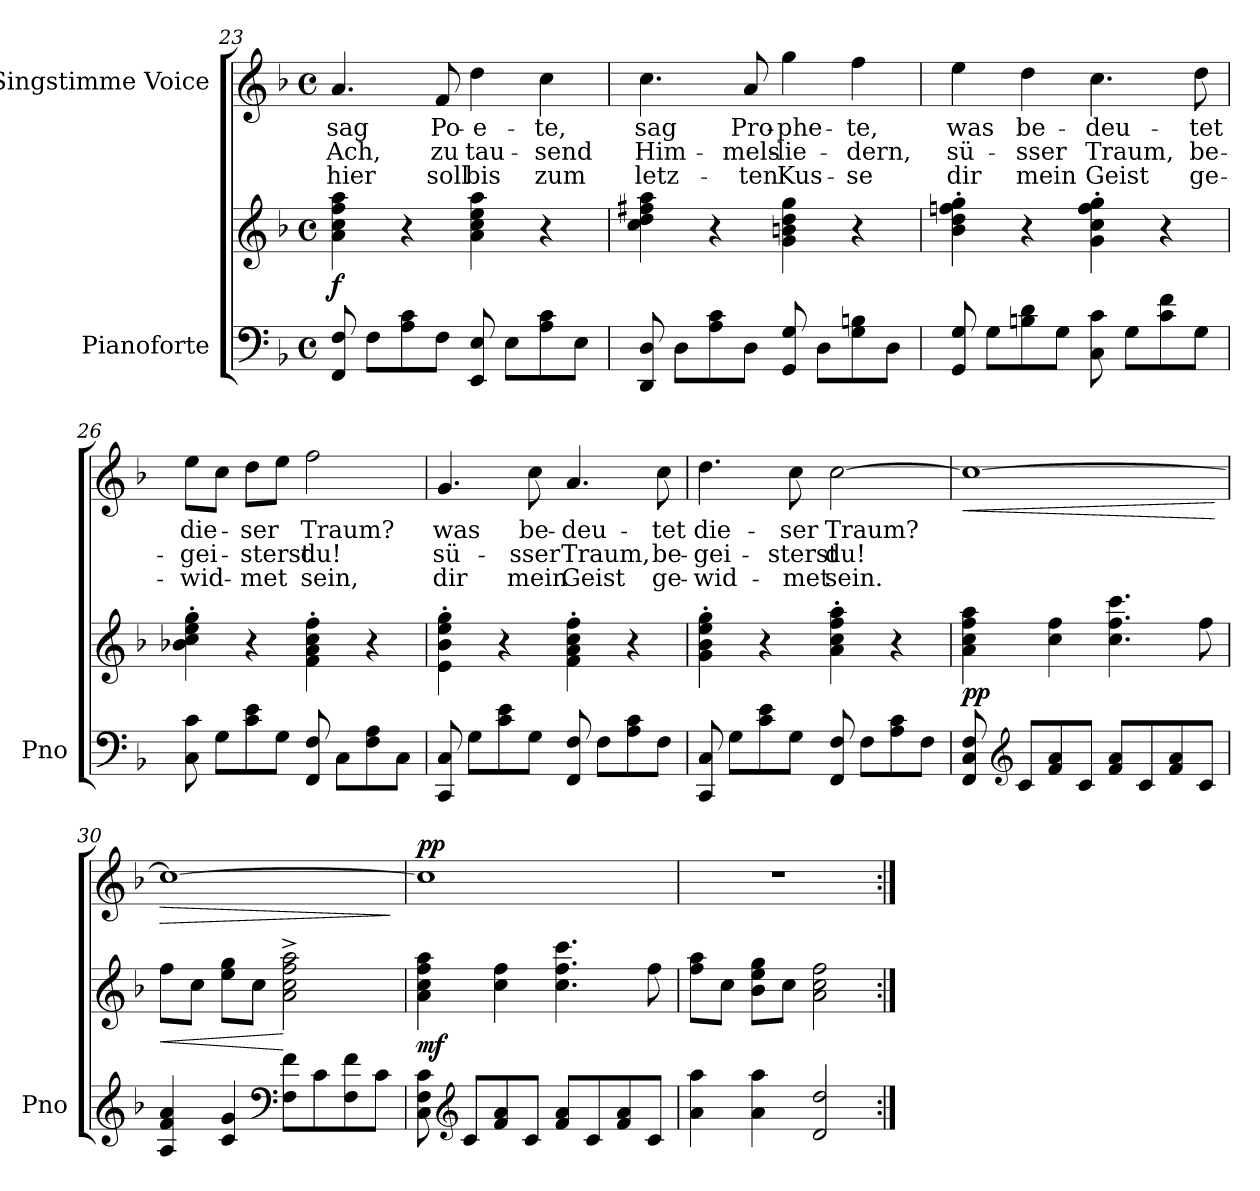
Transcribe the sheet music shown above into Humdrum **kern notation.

**kern	**kern	**dynam	**kern	**text	**text	**text	**dynam
*part2	*part2	*part2	*part1	*part1	*part1	*part1	*part1
*staff3	*staff2	*staff2/3	*staff1	*staff1	*staff1	*staff1	*staff1
*I"Pianoforte	*	*	*I"Singstimme Voice	*	*	*	*
*I'Pno	*	*	*	*	*	*	*
*clefF4	*clefG2	*	*clefG2	*	*	*	*
*k[b-]	*k[b-]	*	*k[b-]	*	*	*	*
*M4/4	*M4/4	*	*M4/4	*	*	*	*
*met(c)	*met(c)	*	*met(c)	*	*	*	*
=23	=23	=23	=23	=23	=23	=23	=23
!	!	!LO:DY:b	!	!	!	!	!
8FF/ 8F/	4a\ 4cc\ 4ff\ 4aa\	f	4.a/	sag	Ach,	hier	.
8F\L	.	.	.	.	.	.	.
8A\ 8c\	4r	.	.	.	.	.	.
8F\J	.	.	8f/	Po-	zu	soll	.
8EE/ 8E/	4a\ 4cc\ 4ee\ 4aa\	.	4dd\	-e-	tau-	bis	.
8E\L	.	.	.	.	.	.	.
8A\ 8c\	4r	.	4cc\	-te,	-send	zum	.
8E\J	.	.	.	.	.	.	.
=24	=24	=24	=24	=24	=24	=24	=24
8DD/ 8D/	4cc\ 4dd\ 4ff#X\ 4aa\	.	4.cc\	sag	Him-	letz-	.
8D\L	.	.	.	.	.	.	.
8A\ 8c\	4r	.	.	.	.	.	.
8D\J	.	.	8a/	Pro-	-mels-	-ten	.
8GG/ 8G/	4g\ 4bn\ 4dd\ 4gg\	.	4gg\	-phe-	-lie-	Kus-	.
8D\L	.	.	.	.	.	.	.
8G\ 8Bn\	4r	.	4ff\	-te,	-dern,	-se	.
8D\J	.	.	.	.	.	.	.
=25	=25	=25	=25	=25	=25	=25	=25
8GG/ 8G/	4b-\' 4dd\' 4ffn\' 4gg\'	.	4ee\	was	sü-	dir	.
8G\L	.	.	.	.	.	.	.
8Bn\ 8d\	4r	.	4dd\	be-	-sser	mein	.
8G\J	.	.	.	.	.	.	.
8C\ 8c\	4g\' 4cc\' 4ff\' 4gg\'	.	4.cc\	-deu-	Traum,	Geist	.
8G\L	.	.	.	.	.	.	.
8c\ 8f\	4r	.	.	.	.	.	.
8G\J	.	.	8dd\	-tet	be-	ge-	.
=26	=26	=26	=26	=26	=26	=26	=26
8C\ 8c\	4b-X\' 4cc\' 4ee\' 4gg\'	.	8ee\L	die-	-gei-	-wid-	.
8G\L	.	.	8cc\J	.	.	.	.
8c\ 8e\	4r	.	8dd\L	-ser	-sterst	-met	.
8G\J	.	.	8ee\J	.	.	.	.
8FF/ 8F/	4f\' 4a\' 4cc\' 4ff\'	.	2ff\	Traum?	du!	sein,	.
8C\L	.	.	.	.	.	.	.
8F\ 8A\	4r	.	.	.	.	.	.
8C\J	.	.	.	.	.	.	.
=27	=27	=27	=27	=27	=27	=27	=27
8CC/ 8C/	4e\' 4b-\' 4ee\' 4gg\'	.	4.g/	was	sü-	dir	.
8G\L	.	.	.	.	.	.	.
8c\ 8e\	4r	.	.	.	.	.	.
8G\J	.	.	8cc\	be-	-sser	mein	.
8FF/ 8F/	4f\' 4a\' 4cc\' 4ff\'	.	4.a/	-deu-	Traum,	Geist	.
8F\L	.	.	.	.	.	.	.
8A\ 8c\	4r	.	.	.	.	.	.
8F\J	.	.	8cc\	-tet	be-	ge-	.
=28	=28	=28	=28	=28	=28	=28	=28
8CC/ 8C/	4g\' 4b-\' 4ee\' 4gg\'	.	4.dd\	die-	-gei-	-wid-	.
8G\L	.	.	.	.	.	.	.
8c\ 8e\	4r	.	.	.	.	.	.
8G\J	.	.	8cc\	-ser	-sterst	-met	.
8FF/ 8F/	4a\' 4cc\' 4ff\' 4aa\'	.	[2cc\	Traum?	du!	sein.	.
8F\L	.	.	.	.	.	.	.
8A\ 8c\	4r	.	.	.	.	.	.
8F\J	.	.	.	.	.	.	.
=29	=29	=29	=29	=29	=29	=29	=29
!	!	!LO:DY:b	!	!	!	!	!LO:HP:b
8FF/ 8C/ 8F/	4a\ 4cc\ 4ff\ 4aa\	pp	1cc_	.	.	.	<
*clefG2	*	*	*	*	*	*	*
8c/L	.	.	.	.	.	.	.
8f/ 8a/	4cc\ 4ff\	.	.	.	.	.	.
8c/J	.	.	.	.	.	.	.
8f/ 8a/L	4.cc\ 4.ff\ 4.ccc\	.	.	.	.	.	.
8c/	.	.	.	.	.	.	.
8f/ 8a/	.	.	.	.	.	.	.
8c/J	8ff\	.	.	.	.	.	.
.	.	.	.	.	.	.	[
=30	=30	=30	=30	=30	=30	=30	=30
!	!	!LO:HP:b	!	!	!	!	!LO:HP:b
4A/ 4f/ 4a/	8ff\L	<	1cc_	.	.	.	>
.	8cc\J	.	.	.	.	.	.
4c/ 4g/	8ee\ 8gg\L	.	.	.	.	.	.
.	8cc\J	.	.	.	.	.	.
*clefF4	*	*	*	*	*	*	*
8F\ 8f\L	2a\^ 2cc\^ 2ff\^ 2aa\^	[	.	.	.	.	.
8c\	.	.	.	.	.	.	.
8F\ 8f\	.	.	.	.	.	.	.
8c\J	.	.	.	.	.	.	.
.	.	.	.	.	.	.	]
=31	=31	=31	=31	=31	=31	=31	=31
!	!	!LO:DY:b	!	!	!	!	!LO:DY:a
8C\ 8F\ 8c\	4a\ 4cc\ 4ff\ 4aa\	mf	1cc]	.	.	.	pp
*clefG2	*	*	*	*	*	*	*
8c/L	.	.	.	.	.	.	.
8f/ 8a/	4cc\ 4ff\	.	.	.	.	.	.
8c/J	.	.	.	.	.	.	.
8f/ 8a/L	4.cc\ 4.ff\ 4.ccc\	.	.	.	.	.	.
8c/	.	.	.	.	.	.	.
8f/ 8a/	.	.	.	.	.	.	.
8c/J	8ff\	.	.	.	.	.	.
=32	=32	=32	=32	=32	=32	=32	=32
4a\ 4aa\	8ff\ 8aa\L	.	1r	.	.	.	.
.	8cc\J	.	.	.	.	.	.
4a\ 4aa\	8b-\ 8ee\ 8gg\L	.	.	.	.	.	.
.	8cc\J	.	.	.	.	.	.
2d/ 2dd/	2a\ 2cc\ 2ff\	.	.	.	.	.	.
=:|!	=:|!	=:|!	=:|!	=:|!	=:|!	=:|!	=:|!
*-	*-	*-	*-	*-	*-	*-	*-
